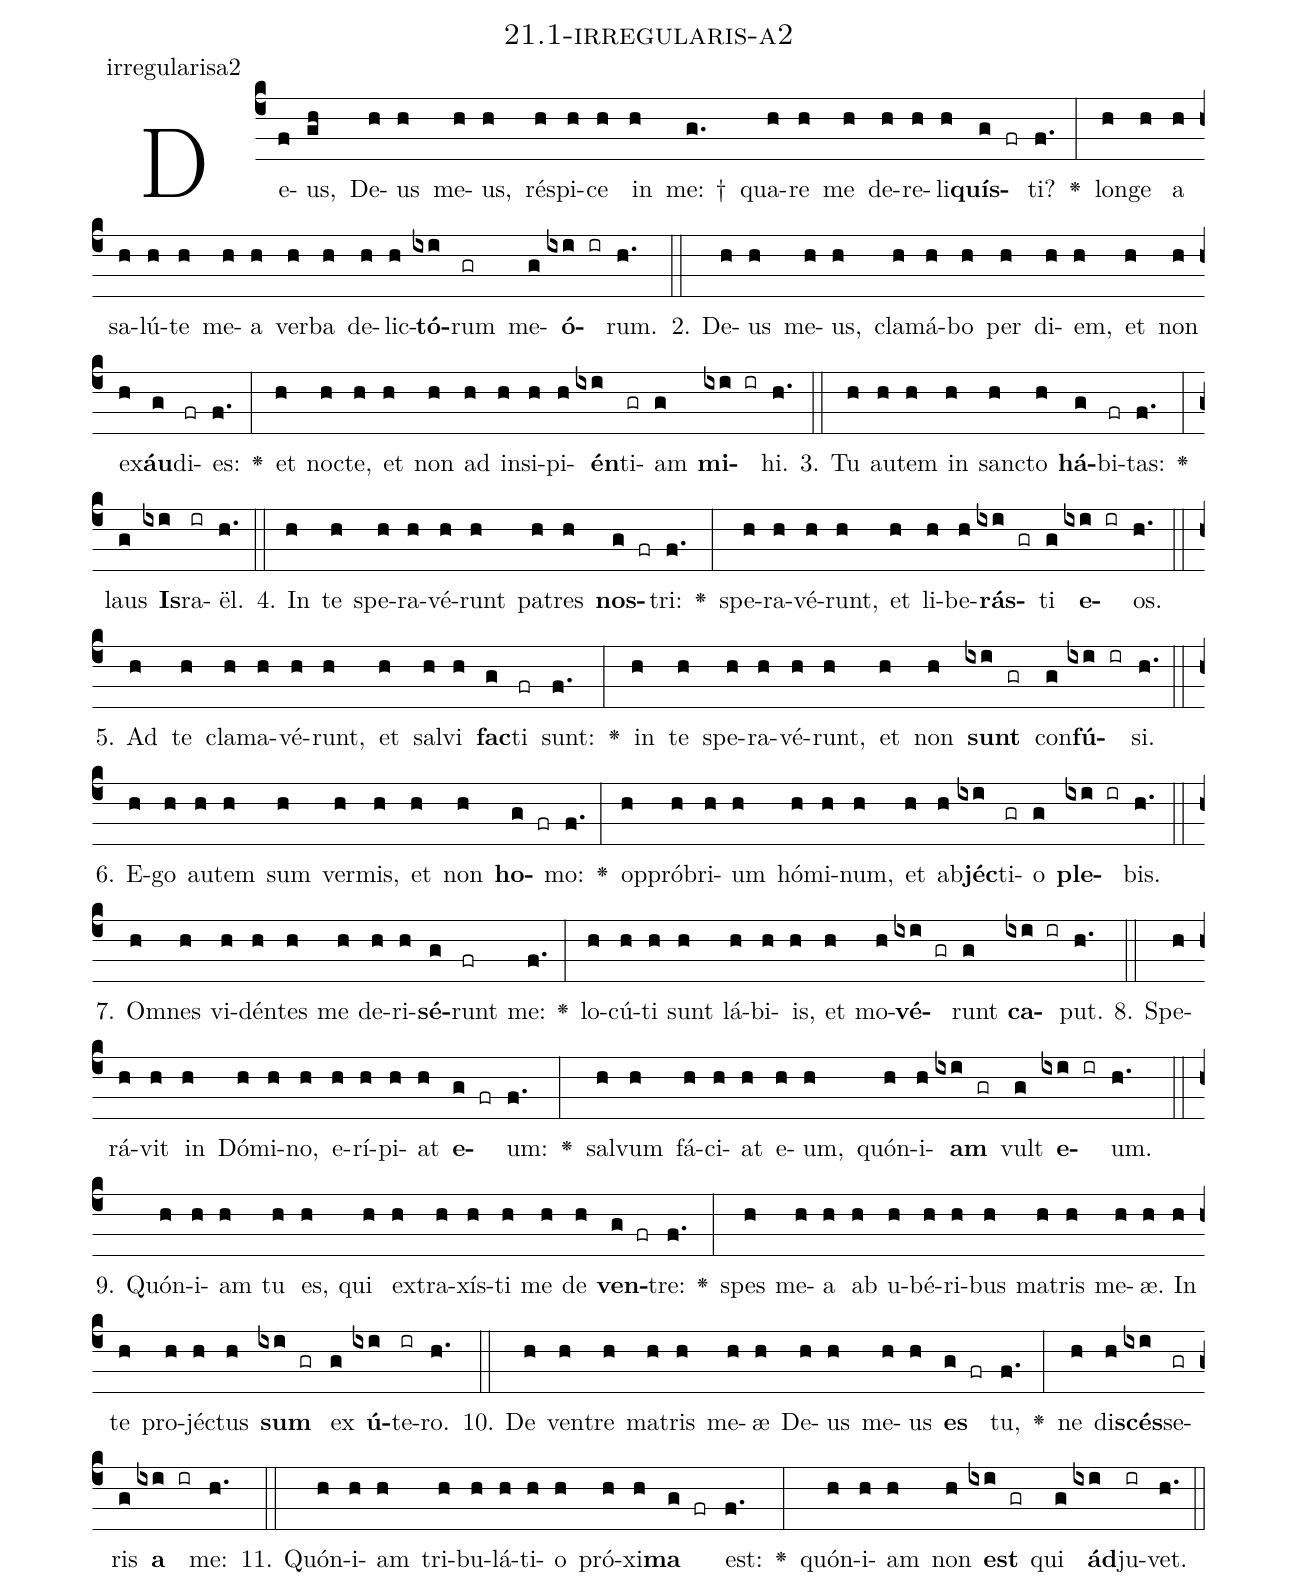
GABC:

name: 21.1-irregularis-a2;
annotation: irregularisa2;
%%
(c4)De(f)us,(gh) De(h)us(h) me(h)us,(h) ré(h)spi(h)ce(h) in(h) me: †(g.) qua(h)re(h) me(h) de(h)re(h)li(h)<b>quís</b>(g fr)ti?(f.) <v>\greheightstar</v>(:) lon(h)ge(h) a(h) sa(h)lú(h)te(h) me(h)a(h) ver(h)ba(h) de(h)lic(h)<b>tó</b>(ixi)rum(gr) me(g)<b>ó</b>(ixi ir)rum.(h.) (::)
2. De(h)us(h) me(h)us,(h) cla(h)má(h)bo(h) per(h) di(h)em,(h) et(h) non(h) ex(h)<b>áu</b>(g)di(fr)es:(f.) <v>\greheightstar</v>(:) et(h) noc(h)te,(h) et(h) non(h) ad(h) in(h)si(h)pi(h)<b>én</b>(ixi)ti(gr)am(g) <b>mi</b>(ixi ir)hi.(h.) (::)
3. Tu(h) au(h)tem(h) in(h) sanc(h)to(h) <b>há</b>(g)bi(fr)tas:(f.) <v>\greheightstar</v>(:) laus(g) <b>Is</b>(ixi)ra(ir)ël.(h.) (::)
4. In(h) te(h) spe(h)ra(h)vé(h)runt(h) pa(h)tres(h) <b>nos</b>(g fr)tri:(f.) <v>\greheightstar</v>(:) spe(h)ra(h)vé(h)runt,(h) et(h) li(h)be(h)<b>rás</b>(ixi gr)ti(g) <b>e</b>(ixi ir)os.(h.) (::)
5. Ad(h) te(h) cla(h)ma(h)vé(h)runt,(h) et(h) sal(h)vi(h) <b>fac</b>(g)ti(fr) sunt:(f.) <v>\greheightstar</v>(:) in(h) te(h) spe(h)ra(h)vé(h)runt,(h) et(h) non(h) <b>sunt</b>(ixi gr) con(g)<b>fú</b>(ixi ir)si.(h.) (::)
6. E(h)go(h) au(h)tem(h) sum(h) ver(h)mis,(h) et(h) non(h) <b>ho</b>(g fr)mo:(f.) <v>\greheightstar</v>(:) op(h)pró(h)bri(h)um(h) hó(h)mi(h)num,(h) et(h) ab(h)<b>jéc</b>(ixi)ti(gr)o(g) <b>ple</b>(ixi ir)bis.(h.) (::)
7. Om(h)nes(h) vi(h)dén(h)tes(h) me(h) de(h)ri(h)<b>sé</b>(g)runt(fr) me:(f.) <v>\greheightstar</v>(:) lo(h)cú(h)ti(h) sunt(h) lá(h)bi(h)is,(h) et(h) mo(h)<b>vé</b>(ixi gr)runt(g) <b>ca</b>(ixi ir)put.(h.) (::)
8. Spe(h)rá(h)vit(h) in(h) Dó(h)mi(h)no,(h) e(h)rí(h)pi(h)at(h) <b>e</b>(g fr)um:(f.) <v>\greheightstar</v>(:) sal(h)vum(h) fá(h)ci(h)at(h) e(h)um,(h) quón(h)i(h)<b>am</b>(ixi gr) vult(g) <b>e</b>(ixi ir)um.(h.) (::)
9. Quón(h)i(h)am(h) tu(h) es,(h) qui(h) ex(h)tra(h)xís(h)ti(h) me(h) de(h) <b>ven</b>(g fr)tre:(f.) <v>\greheightstar</v>(:) spes(h) me(h)a(h) ab(h) u(h)bé(h)ri(h)bus(h) ma(h)tris(h) me(h)æ.(h) In(h) te(h) pro(h)jéc(h)tus(h) <b>sum</b>(ixi gr) ex(g) <b>ú</b>(ixi)te(ir)ro.(h.) (::)
10. De(h) ven(h)tre(h) ma(h)tris(h) me(h)æ(h) De(h)us(h) me(h)us(h) <b>es</b>(g fr) tu,(f.) <v>\greheightstar</v>(:) ne(h) di(h)<b>scés</b>(ixi)se(gr)ris(g) <b>a</b>(ixi ir) me:(h.) (::)
11. Quón(h)i(h)am(h) tri(h)bu(h)lá(h)ti(h)o(h) pró(h)xi(h)<b>ma</b>(g fr) est:(f.) <v>\greheightstar</v>(:) quón(h)i(h)am(h) non(h) <b>est</b>(ixi gr) qui(g) <b>ád</b>(ixi)ju(ir)vet.(h.) (::)
